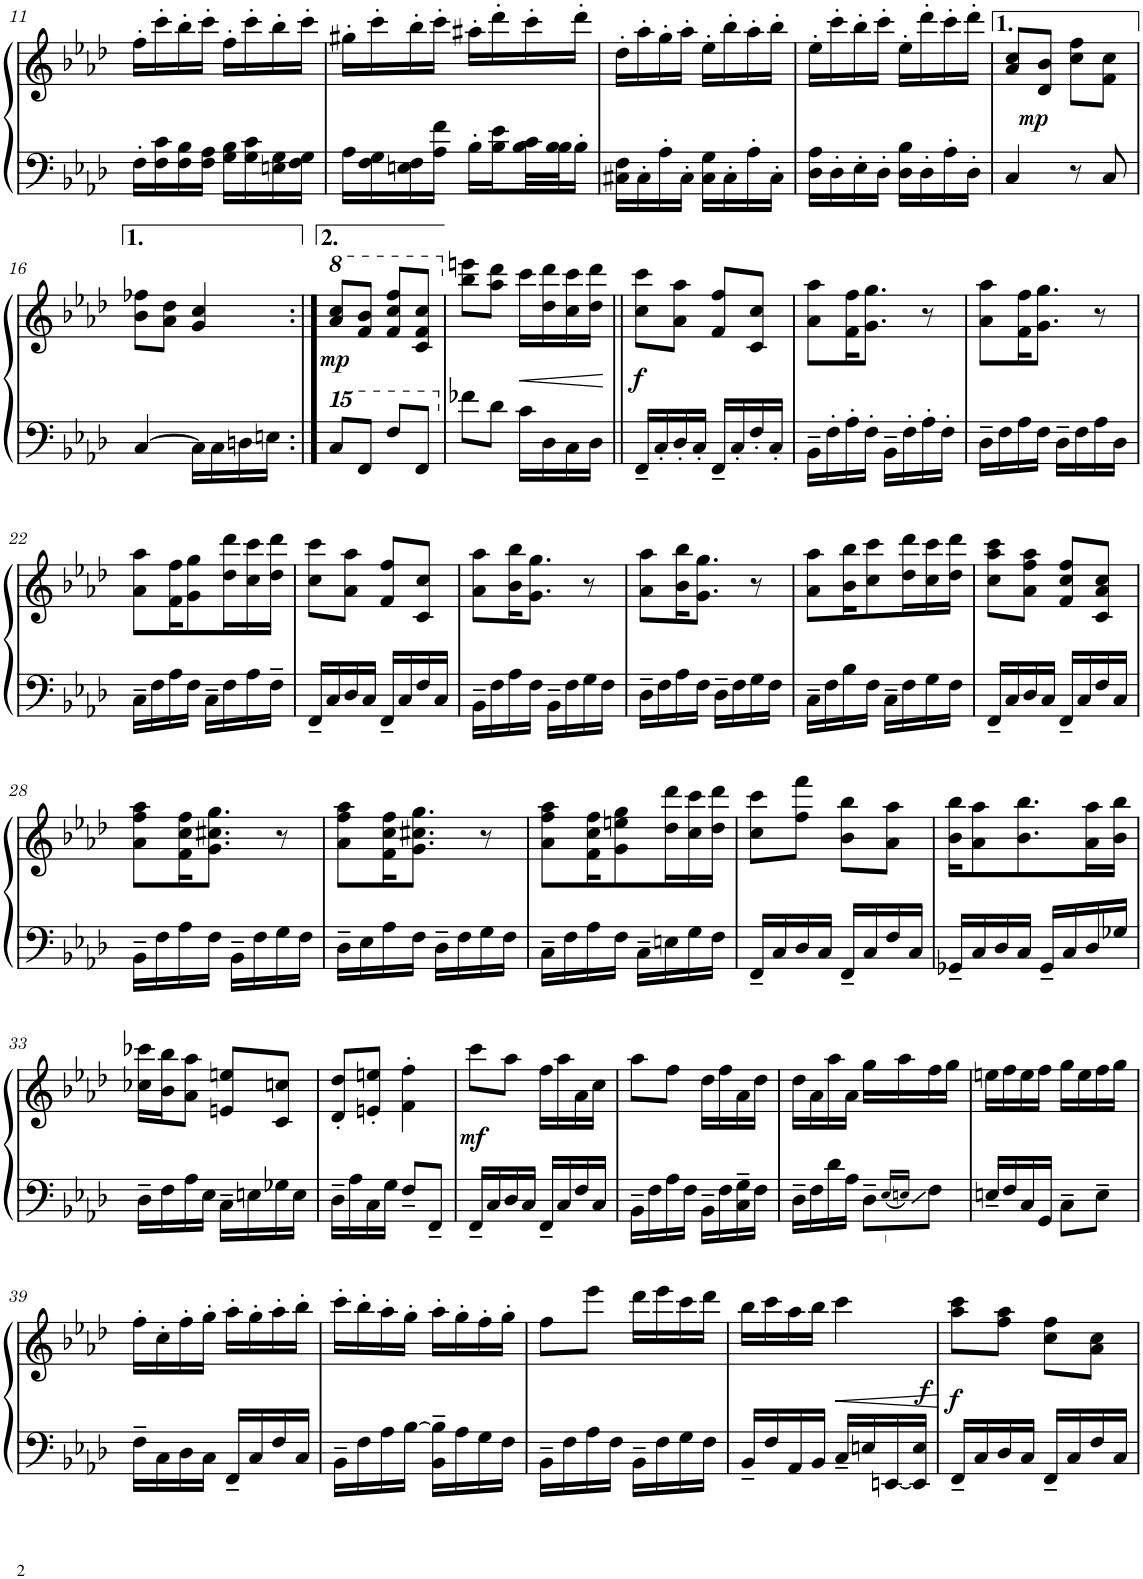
**kern	**kern	**dynam
*part1	*part1	*part1
*staff2	*staff1	*staff1/2
*I"Piano de cola	*	*
*I'Pno.	*	*
!!LO:PB:g=z
*clefF4	*clefG2	*
*k[b-e-a-d-]	*k[b-e-a-d-]	*
*M2/4	*M2/4	*
=11	=11	=11
16F'\LL	16ff'\LL	.
16F\ 16c\	16ccc'\	.
16F\ 16B-\	16bb-'\	.
16F\ 16A-\JJ	16ccc'\JJ	.
16G\ 16B-\LL	16ff'\LL	.
16G\ 16c\	16ccc'\	.
16En\ 16G\	16bb-'\	.
16F\ 16G\JJ	16ccc'\JJ	.
=12	=12	=12
16A-\LL	16gg#X'\LL	.
16F\ 16G\	16ccc'\	.
16En\ 16F\	16bb-'\	.
16A-\ 16f\JJ	16ccc'\JJ	.
16B-'\LL	16aa#X'\LL	.
16B-\ 16e-\	16ddd-'\	.
32B-\ 32c\L	16ccc'\	.
32B-\ 32B-\J	.	.
16B-'\JJ	16ddd-'\JJ	.
=13	=13	=13
16C#X\ 16F\LL	16dd-'\LL	.
16C#'\	16aa-'\	.
16A-'\	16gg'\	.
16C#'\JJ	16aa-'\JJ	.
16C#\ 16G\LL	16ee-'\LL	.
16C#'\	16bb-'\	.
16A-'\	16aa-'\	.
16C#'\JJ	16bb-'\JJ	.
=14	=14	=14
16D-\ 16A-\LL	16ee-'\LL	.
16D-'\	16ccc'\	.
16E-'\	16bb-'\	.
16D-'\JJ	16ccc'\JJ	.
16D-\ 16B-\LL	16ee-'\LL	.
16D-'\	16ddd-'\	.
16A-'\	16ccc'\	.
16D-'\JJ	16ddd-'\JJ	.
=15	=15	=15
!	!	!LO:DY:b
4C/	8a-/ 8cc/L	mp
.	8d-/ 8b-/J	.
8r	8cc\ 8ff\L	.
8C/	8f\ 8cc\J	.
!!LO:LB:g=z
=16	=16	=16
[4C/	8b-\ 8ff-X\L	.
.	8a-\ 8dd-\J	.
16C\LL]	4g/ 4cc/	.
16C\	.	.
16Dn\	.	.
16En\JJ	.	.
=17:|!	=17:|!	=17:|!
*15ma	*	*
*	*8va	*
!	!	!LO:DY:b
8cc/L	8aa-/ 8ccc/L	mp
8f/J	8ff/ 8bb-/J	.
8ff/L	8ff/ 8ccc/ 8fff/L	.
8f/J	8cc/ 8ff/ 8ccc/J	.
=18	=18	=18
*X15ma	*	*
*	*X8va	*
8f-X\L	8bb-\ 8eeen\L	.
8d-\J	8aa-\ 8ddd-\J	.
!	!	!LO:HP:b
16c\LL	16ccc\LL	<
16D-\	16dd-\ 16ddd-\	.
16C\	16cc\ 16ccc\	.
16D-\JJ	16dd-\ 16ddd-\JJ	.
.	.	[
=19||	=19||	=19||
!	!	!LO:DY:b
16FF~/LL	8cc\ 8ccc\L	f
16C'/	.	.
16D-'/	8a-\ 8aa-\J	.
16C'/JJ	.	.
16FF~/LL	8f/ 8ff/L	.
16C'/	.	.
16F'/	8c/ 8cc/J	.
16C'/JJ	.	.
=20	=20	=20
16BB-~\LL	8a-\ 8aa-\L	.
16F'\	.	.
16A-'\	16f\ 16ff\K	.
16F'\JJ	8.g\ 8.gg\J	.
16BB-~\LL	.	.
16F'\	.	.
16A-'\	8r	.
16F'\JJ	.	.
=21	=21	=21
16D-~\LL	8a-\ 8aa-\L	.
16F\	.	.
16A-\	16f\ 16ff\K	.
16F\JJ	8.g\ 8.gg\J	.
16D-~\LL	.	.
16F\	.	.
16A-\	8r	.
16D-\JJ	.	.
!!LO:LB:g=z
=22	=22	=22
16C~\LL	8a-\ 8aa-\L	.
16F\	.	.
16A-\	16f\ 16ff\K	.
16F\JJ	8g\ 8gg\	.
16C~\LL	.	.
16F\	16dd-\ 16ddd-\L	.
16A-\	16cc\ 16ccc\	.
16F~\JJ	16dd-\ 16ddd-\JJ	.
=23	=23	=23
16FF~/LL	8cc\ 8ccc\L	.
16C/	.	.
16D-/	8a-\ 8aa-\J	.
16C/JJ	.	.
16FF~/LL	8f/ 8ff/L	.
16C/	.	.
16F/	8c/ 8cc/J	.
16C/JJ	.	.
=24	=24	=24
16BB-~\LL	8a-\ 8aa-\L	.
16F\	.	.
16A-\	16b-\ 16bb-\K	.
16F\JJ	8.g\ 8.gg\J	.
16BB-~\LL	.	.
16F\	.	.
16G\	8r	.
16F\JJ	.	.
=25	=25	=25
16D-~\LL	8a-\ 8aa-\L	.
16F\	.	.
16A-\	16b-\ 16bb-\K	.
16F\JJ	8.g\ 8.gg\J	.
16D-~\LL	.	.
16F\	.	.
16G\	8r	.
16F\JJ	.	.
=26	=26	=26
16C~\LL	8a-\ 8aa-\L	.
16F\	.	.
16B-\	16b-\ 16bb-\K	.
16F\JJ	8cc\ 8ccc\	.
16C~\LL	.	.
16F\	16dd-\ 16ddd-\L	.
16G\	16cc\ 16ccc\	.
16F\JJ	16dd-\ 16ddd-\JJ	.
=27	=27	=27
16FF~/LL	8cc\ 8aa-\ 8ccc\L	.
16C/	.	.
16D-/	8a-\ 8ff\ 8aa-\J	.
16C/JJ	.	.
16FF~/LL	8f/ 8cc/ 8ff/L	.
16C/	.	.
16F/	8c/ 8a-/ 8cc/J	.
16C/JJ	.	.
!!LO:LB:g=z
=28	=28	=28
16BB-~\LL	8a-\ 8ff\ 8aa-\L	.
16F\	.	.
16A-\	16f\ 16cc\ 16ff\K	.
16F\JJ	8.g\ 8.cc#X\ 8.gg\J	.
16BB-~\LL	.	.
16F\	.	.
16G\	8r	.
16F\JJ	.	.
=29	=29	=29
16D-~\LL	8a-\ 8ff\ 8aa-\L	.
16E-\	.	.
16A-\	16f\ 16cc\ 16ff\K	.
16F\JJ	8.g\ 8.cc#X\ 8.gg\J	.
16D-~\LL	.	.
16F\	.	.
16G\	8r	.
16F\JJ	.	.
=30	=30	=30
16C~\LL	8a-\ 8ff\ 8aa-\L	.
16F\	.	.
16A-\	16f\ 16cc\ 16ff\K	.
16F\JJ	8g\ 8een\ 8gg\	.
16C~\LL	.	.
16En\	16dd-\ 16ddd-\L	.
16G\	16cc\ 16ccc\	.
16F\JJ	16dd-\ 16ddd-\JJ	.
=31	=31	=31
16FF~/LL	8cc\ 8ccc\L	.
16C/	.	.
16D-/	8ff\ 8fff\J	.
16C/JJ	.	.
16FF~/LL	8b-\ 8bb-\L	.
16C/	.	.
16F/	8a-\ 8aa-\J	.
16C/JJ	.	.
=32	=32	=32
16GG-X~/LL	16b-\ 16bb-\KL	.
16C/	8a-\ 8aa-\	.
16D-/	.	.
16C/JJ	8.b-\ 8.bb-\	.
16GG-~/LL	.	.
16C/	.	.
16D-/	16a-\ 16aa-\L	.
16G-X/JJ	16b-\ 16bb-\JJ	.
!!LO:LB:g=z
=33	=33	=33
16D-~\LL	16cc-X\ 16ccc-X\LL	.
16F\	16b-\ 16bb-\J	.
16A-\	8a-\ 8aa-\J	.
16E-\JJ	.	.
16C~\LL	8en/ 8een/L	.
16En\	.	.
16G-X\	8c/ 8ccn/J	.
16E\JJ	.	.
=34	=34	=34
16D-~\LL	8d-/' 8dd-/'L	.
16A-\	.	.
16C\	8en/' 8een/'J	.
16G\JJ	.	.
8F~/L	4f\' 4ff\'	.
8FF~/J	.	.
=35	=35	=35
!	!	!LO:DY:b
16FF~/LL	8ccc\L	mf
16C/	.	.
16D-/	8aa-\J	.
16C/JJ	.	.
16FF~/LL	16ff\LL	.
16C/	16aa-\	.
16F/	16a-\	.
16C/JJ	16cc\JJ	.
=36	=36	=36
16BB-~\LL	8aa-\L	.
16F\	.	.
16A-\	8ff\J	.
16F\JJ	.	.
16BB-~\LL	16dd-\LL	.
16F\	16ff\	.
16C\~ 16G\~	16a-\	.
16F\JJ	16dd-\JJ	.
=37	=37	=37
16D-~\LL	16dd-\LL	.
16F\	16a-\	.
16d-\	16aa-\	.
16A-\JJ	16a-\JJ	.
8D-~\L	16gg\LL	.
.	16aa-\	.
16qE-</LL	.	.
16qEn/JJ	.	.
8F\J	16ff\	.
.	16gg\JJ	.
=38	=38	=38
16En~/LL	16een\LL	.
16F/	16ff\	.
16C/	16ee\	.
16GG/JJ	16ff\JJ	.
8C~\L	16gg\LL	.
.	16ee\	.
8E~\J	16ff\	.
.	16gg\JJ	.
!!LO:LB:g=z
=39	=39	=39
16F~\LL	16ff'\LL	.
16C\	16cc'\	.
16D-\	16ff'\	.
16C\JJ	16gg'\JJ	.
16FF~/LL	16aa-'\LL	.
16C/	16gg'\	.
16F/	16aa-'\	.
16C/JJ	16bb-'\JJ	.
=40	=40	=40
16BB-~\LL	16ccc'\LL	.
16F\	16bb-'\	.
16A-\	16aa-'\	.
[16B-\JJ	16gg'\JJ	.
16BB-\~ 16B-\]~LL	16aa-'\LL	.
16A-\	16gg'\	.
16G\	16ff'\	.
16F\JJ	16gg'\JJ	.
=41	=41	=41
16BB-~\LL	8ff\L	.
16F\	.	.
16A-\	8eee-\J	.
16F\JJ	.	.
16BB-~\LL	16ddd-\LL	.
16F\	16eee-\	.
16G\	16ccc\	.
16F\JJ	16ddd-\JJ	.
=42	=42	=42
*	*^	*
16BB-~/LL	16bb-\LL	4..ryy	.
16F/	16ccc\	.	.
16AA-/	16aa-\	.	.
16BB-/JJ	16bb-\JJ	.	.
!	!	!	!LO:HP:b
16C~/LL	4ccc\	.	<
16En/	.	.	.
[16EEn/	.	.	.
!	!	!	!LO:DY:b
16EE/] 16E/JJ	.	16ryy	f
.	.	.	[
=43	=43	=43	=43
!	!	!	!LO:DY:b
*	*v	*v	*
16FF~/LL	8aa-\ 8ccc\L	f
16C/	.	.
16D-/	8ff\ 8aa-\J	.
16C/JJ	.	.
16FF~/LL	8cc\ 8ff\L	.
16C/	.	.
16F/	8a-\ 8cc\J	.
16C/JJ	.	.
=	=	=
*-	*-	*-
